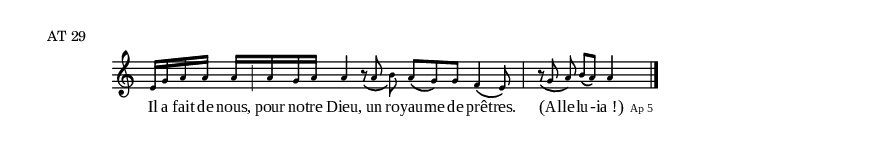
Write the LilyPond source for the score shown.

\version "2.10.0"
 \include "definitions.ly"
\markup {AT  29}


\relative a' { 
	\new Staff {
		\cadenzaOn
		\set Staff.instrumentName = \markup{ \center-align {  } }
		e16[ g a a]
		a[\cesurebasse\pespace  a g a]
		a4
		\espace
		\times 2/3 { r8_\( a b\) }
		\times 2/3 { a[\( g\) g] }
		f4\( e8\) \pespace
		\barre\pespace
		\times 2/3 { r8_\( g a\) } 
		b[\( a\)]
		a4
		\endBar
	}

	\addlyrics {
		Il a fait de nous, pour no -- tre Dieu, un ro -- yau -- me de prê -- tres. "(Al" -- le -- lu -- - -- "ia !)"
		\markup { \citation #"Ap 5" } 
	}
}

